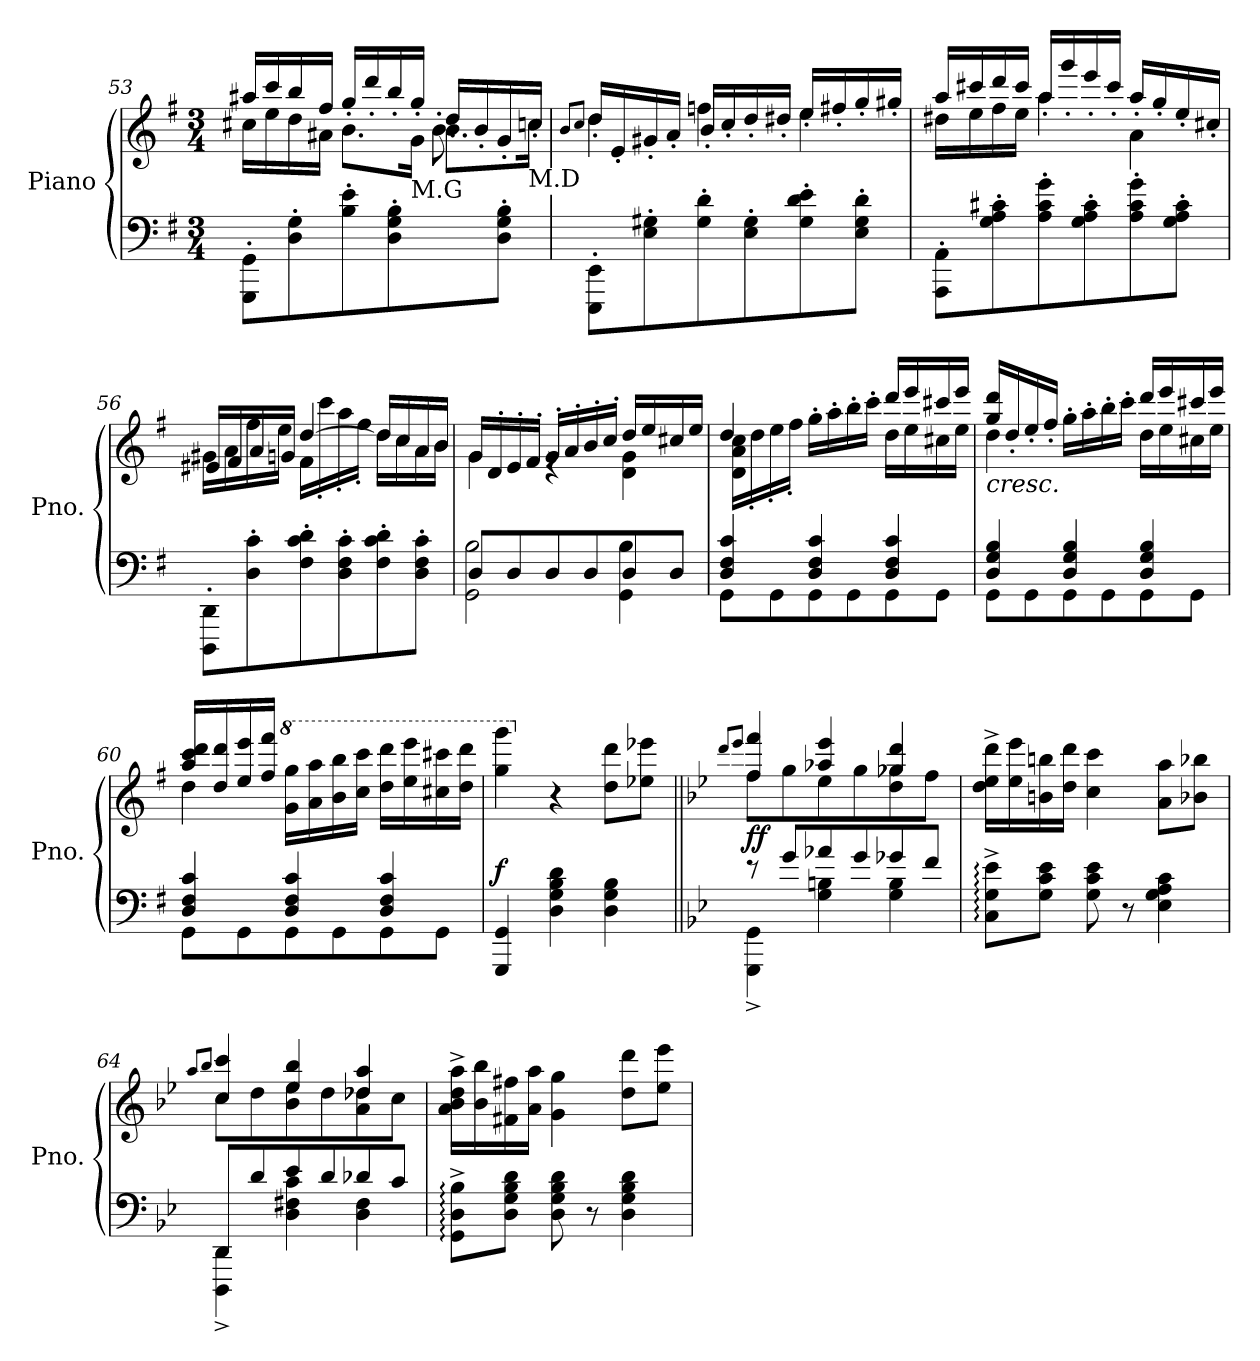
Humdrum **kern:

**kern	**kern	**dynam
*part1	*part1	*part1
*staff2	*staff1	*staff1/2
*I"Piano	*	*
*I'Pno.	*	*
*clefF4	*clefG2	*
*k[f#]	*k[f#]	*
*M3/4	*M3/4	*
=53	=53	=53
*	*^	*
*	*	*^	*
8GGG\' 8GG\'L	16cc#X\LL	16aa#X/LL	2ryy	.
.	16ee\	16ccc/	.	.
8D\' 8G\'	16dd\	16bb/	.	.
.	16a#X\JJ	16ff#/JJ	.	.
8B\' 8e\'	8.b\L	16gg'/LL	.	.
.	.	16ddd'/	.	.
8D\' 8G\' 8B\'	.	16bb'/	.	.
!	!LO:TX:b:t=M.G	!	!	!
.	16g\Jk	16gg'/JJ	.	.
8ryy	8.b\L	16dd'/LL	8b'\	.
.	.	16b'/	.	.
8D\' 8G\' 8B\'J	.	16g'/	8ryy	.
!	!LO:TX:b:t=M.D	!	!	!
.	16ccn\Jk	16cc'/JJ	.	.
*	*v	*v	*v	*
=54	=54	=54
.	8qb/L	.
.	8qcc/J	.
*	*^	*
8EEE\' 8EE\'L	4dd\	16dd'/LL	.
.	.	16e'/	.
8E\' 8G#X\'	.	16g#X'/	.
.	.	16a'/JJ	.
8G#\' 8d\'	4ffn\	16b'/LL	.
.	.	16cc'/	.
8E\' 8G#\'	.	16dd'/	.
.	.	16dd#X'/JJ	.
8G#\' 8d\' 8e\'	4ee\	16ee'/LL	.
.	.	16ff#X'/	.
8E\' 8G#\' 8d\'J	.	16gg'/	.
.	.	16gg#X'/JJ	.
!!LO:LB:g=z	!!
=55	=55	=55	=55
8AAA\' 8AA\'L	16dd#X\LL	16aa/LL	.
.	16ee\	16ccc#X/	.
8G\' 8A\' 8c#X\'	16ff#\	16ddd/	.
.	16ee\JJ	16ccc#/JJ	.
8A\' 8c#\' 8g\'	4aa\	16aa'/LL	.
.	.	16ggg'/	.
8G\' 8A\' 8c#\'	.	16eee'/	.
.	.	16ccc#'/JJ	.
8A\' 8c#\' 8g\'	4a\	16aa'/LL	.
.	.	16gg'/	.
8G\' 8A\' 8c#\'J	.	16ee'/	.
.	.	16cc#X'/JJ	.
=56	=56	=56	=56
8DDD\' 8DD\'L	16g#X\LL	16e#X/LL	.
.	16a\	16f#/	.
8D\' 8c\'	16ff#\	16a/	.
.	16ee\JJ	16gn/JJ	.
8F#\' 8c\' 8d\'	[4dd/	16f#\LL	.
.	.	16ccc'\	.
8D\' 8F#\' 8c\'	.	16aa'\	.
.	.	16ff#'\JJ	.
8F#\' 8c\' 8d\'	16dd\LL]	16dd/LL	.
.	16cc\	16cc/	.
8D\' 8F#\' 8c\'J	16a\	16a/	.
.	16b\JJ	16b/JJ	.
=57	=57	=57	=57
*^	*	*	*
8D/L	2GG\ 2B\	16g/LL	4g\	.
.	.	16d'/	.	.
8D/	.	16e'/	.	.
.	.	16f#'/JJ	.	.
8D/	.	16g'/LL	4re	.
.	.	16a'/	.	.
8D/	.	16b'/	.	.
.	.	16cc'/JJ	.	.
8D/	4GG\ 4B\	16dd/LL	4d\ 4g\	.
.	.	16ee/	.	.
8D/J	.	16cc#X/	.	.
.	.	16ee/JJ	.	.
!!LO:LB:g=z	!!
=58	=58	=58	=58	=58
4D/ 4F#/ 4c/	8GG\L	4dd/	16d\ 16a\ 16cc\LL	.
.	.	.	16dd'\	.
.	8GG\	.	16ee'\	.
.	.	.	16ff#'\JJ	.
4D/ 4F#/ 4c/	8GG\	16gg'\LL	4ryy	.
.	.	16aa'\	.	.
.	8GG\	16bb'\	.	.
.	.	16ccc'\JJ	.	.
4D/ 4F#/ 4c/	8GG\	16dd\LL	16ddd/LL	.
.	.	16ee\	16eee/	.
.	8GG\J	16cc#X\	16ccc#X/	.
.	.	16ee\JJ	16eee/JJ	.
=59	=59	=59	=59	=59
!	!	!LO:TX:b:i:t=cresc.	!	!
4D/ 4G/ 4B/	8GG\L	4dd\	16gg/ 16ddd/LL	.
.	.	.	16dd'/	.
.	8GG\	.	16ee'/	.
.	.	.	16ff#'/JJ	.
4D/ 4G/ 4B/	8GG\	16gg'\LL	4ryy	.
.	.	16aa'\	.	.
.	8GG\	16bb'\	.	.
.	.	16ccc'\JJ	.	.
4D/ 4G/ 4B/	8GG\	16dd\LL	16ddd/LL	.
.	.	16ee\	16eee/	.
.	8GG\J	16cc#X\	16ccc#X/	.
.	.	16ee\JJ	16eee/JJ	.
!!LO:PB:g=z	!!
=60	=60	=60	=60	=60
!	!	!	!	!LO:DY:b=2
!	!	!	!	!LO:DY:n=1:b
4D/ 4F#/ 4c/	8GG\L	16aa/ 16ccc/ 16ddd/LL	4dd\	mf f
.	.	16dd/ 16ddd/	.	.
.	8GG\	16ee/ 16eee/	.	.
.	.	16ff#/ 16fff#/JJ	.	.
*	*	*8va	*	*
4D/ 4F#/ 4c/	8GG\	16gg\ 16ggg\LL	2ryy	.
.	.	16aa\ 16aaa\	.	.
.	8GG\	16bb\ 16bbb\	.	.
.	.	16ccc\ 16cccc\JJ	.	.
4D/ 4F#/ 4c/	8GG\	16ddd\ 16dddd\LL	.	.
.	.	16eee\ 16eeee\	.	.
.	8GG\J	16ccc#X\ 16cccc#X\	.	.
.	.	16ddd\ 16dddd\JJ	.	.
*v	*v	*	*	*
*	*v	*v	*
=61	=61	=61
!	!	!LO:DY:a=2
4GGG/ 4GG/	4ggg\ 4gggg\	f
*	*X8va	*
4D\ 4G\ 4B\ 4d\	4r	.
4D\ 4G\ 4B\	8dd\ 8ddd\L	.
.	8ee-X\ 8eee-X\J	.
=62||	=62||	=62||
*k[b-e-]	*k[b-e-]	*
.	8qddd/L	.
.	8qeee-/J	.
*^	*^	*
!	!	!	!	!LO:DY:b
8r	4GGG\^ 4GG\^	4ff/ 4fff/	8ff\L	ff
8g/L	.	.	8gg\	.
8a-X/	4G\ 4Bn\	4aa-X/ 4eee-/	8ee-\	.
8g/	.	.	8gg\	.
8g-X/	4G\ 4B\	4gg-X/ 4ddd/	8dd\ 8gg-\	.
8f/J	.	.	8ff\J	.
*v	*v	*	*	*
*	*v	*v	*
=63	=63	=63
8C\:^ 8G\:^ 8e-\:^L	16dd\^ 16ee-\^ 16ddd\^LL	.
.	16ee-\ 16eee-\	.
8G\ 8c\ 8e-\J	16bn\ 16bbn\	.
.	16dd\ 16ddd\JJ	.
8G\ 8c\ 8e-\	4cc\ 4ccc\	.
8r	.	.
4E-\ 4G\ 4A\ 4c\	8a\ 8aa\L	.
.	8b-X\ 8bb-X\J	.
!!LO:LB:g=z
=64	=64	=64
.	8qaa/L	.
.	8qbb-/J	.
*^	*^	*
8DD/L	4DDD\^ 4DD\^	4cc/ 4ccc/	8cc\L	.
8d/	.	.	8dd\	.
8e-/	4D\ 4F#X\ 4c\	4ee-/ 4bb-/	8b-\ 8ee-\	.
8d/	.	.	8dd\	.
8d-X/	4D\ 4F#\	4dd-X/ 4aa/	8a\ 8dd-\	.
8c/J	.	.	8cc\J	.
*v	*v	*	*	*
*	*v	*v	*
=65	=65	=65
8GG\:^ 8D\:^ 8B-\:^L	16a\^ 16b-\^ 16dd\^ 16aa\^LL	.
.	16b-\ 16bb-\	.
8D\ 8G\ 8B-\ 8d\J	16f#X\ 16ff#X\	.
.	16a\ 16aa\JJ	.
8D\ 8G\ 8B-\ 8d\	4g\ 4gg\	.
8r	.	.
4D\ 4G\ 4B-\ 4d\	8dd\ 8ddd\L	.
.	8ee-\ 8eee-\J	.
=	=	=
*-	*-	*-
